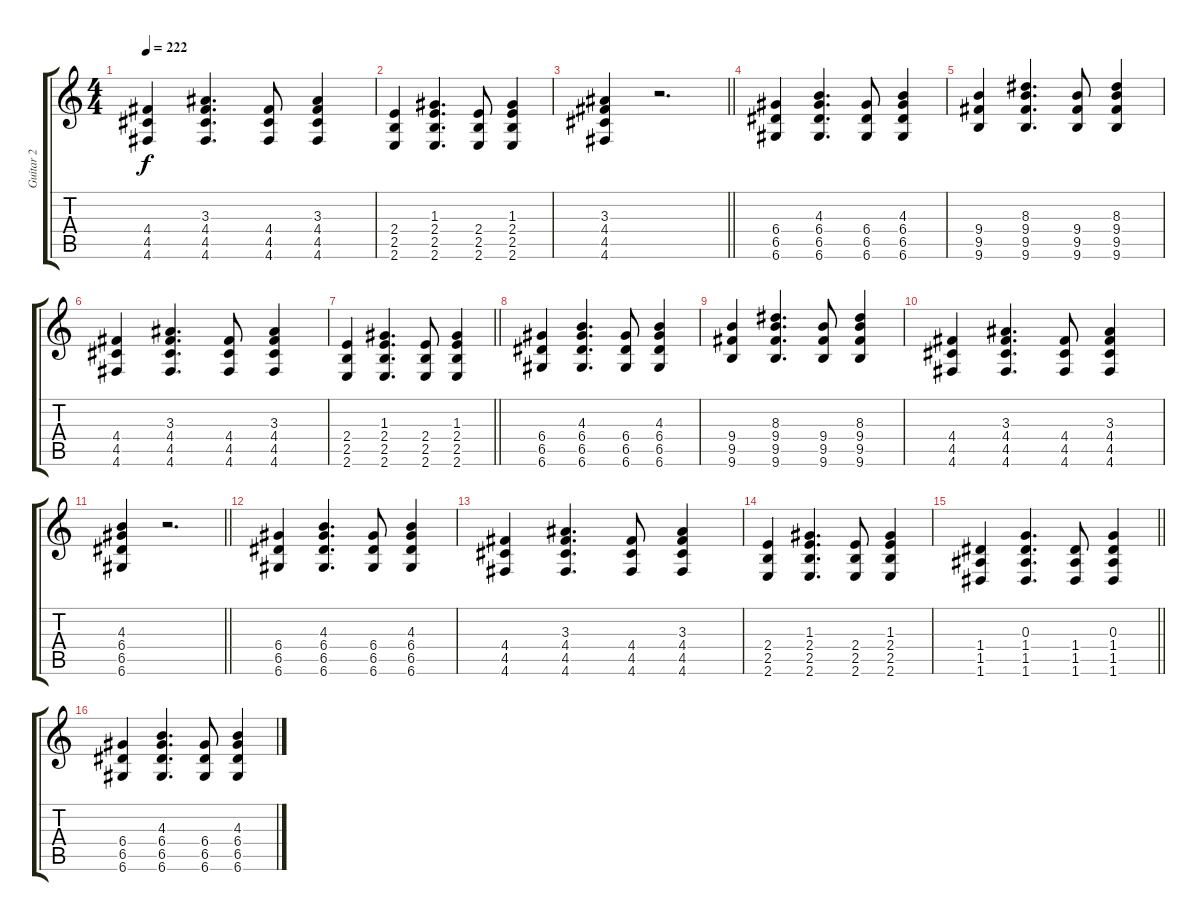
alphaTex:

\track ("Guitar 2" "Guitar 2") {instrument distortionguitar}
\staff {score tabs}
\tuning (E4 B3 G3 D3 A2 D2) {hide}
\ts (4 4)
\tempo 222
\clef g2
\ks c
(4.4 4.5 4.6).4{dy f} (3.3 4.4 4.5 4.6).4{d} (4.4 4.5 4.6).8 (3.3 4.4 4.5 4.6).4 |
(2.4 2.5 2.6).4 (1.3 2.4 2.5 2.6).4{d} (2.4 2.5 2.6).8 (1.3 2.4 2.5 2.6).4 |
\barLineRight lightlight
(3.3 4.4 4.5 4.6).4 r.2{d} |
(6.4 6.5 6.6).4 (4.3 6.4 6.5 6.6).4{d} (6.4 6.5 6.6).8 (4.3 6.4 6.5 6.6).4 |
(9.4 9.5 9.6).4 (8.3 9.4 9.5 9.6).4{d} (9.4 9.5 9.6).8 (8.3 9.4 9.5 9.6).4 |
(4.4 4.5 4.6).4 (3.3 4.4 4.5 4.6).4{d} (4.4 4.5 4.6).8 (3.3 4.4 4.5 4.6).4 |
\barLineRight lightlight
(2.4 2.5 2.6).4 (1.3 2.4 2.5 2.6).4{d} (2.4 2.5 2.6).8 (1.3 2.4 2.5 2.6).4 |
(6.4 6.5 6.6).4 (4.3 6.4 6.5 6.6).4{d} (6.4 6.5 6.6).8 (4.3 6.4 6.5 6.6).4 |
(9.4 9.5 9.6).4 (8.3 9.4 9.5 9.6).4{d} (9.4 9.5 9.6).8 (8.3 9.4 9.5 9.6).4 |
(4.4 4.5 4.6).4 (3.3 4.4 4.5 4.6).4{d} (4.4 4.5 4.6).8 (3.3 4.4 4.5 4.6).4 |
\barLineRight lightlight
(4.3 6.4 6.5 6.6).4 r.2{d} |
(6.4 6.5 6.6).4 (4.3 6.4 6.5 6.6).4{d} (6.4 6.5 6.6).8 (4.3 6.4 6.5 6.6).4 |
(4.4 4.5 4.6).4 (3.3 4.4 4.5 4.6).4{d} (4.4 4.5 4.6).8 (3.3 4.4 4.5 4.6).4 |
(2.4 2.5 2.6).4 (1.3 2.4 2.5 2.6).4{d} (2.4 2.5 2.6).8 (1.3 2.4 2.5 2.6).4 |
\barLineRight lightlight
(1.4 1.5 1.6).4 (0.3 1.4 1.5 1.6).4{d} (1.4 1.5 1.6).8 (0.3 1.4 1.5 1.6).4 |
(6.4 6.5 6.6).4 (4.3 6.4 6.5 6.6).4{d} (6.4 6.5 6.6).8 (4.3 6.4 6.5 6.6).4
